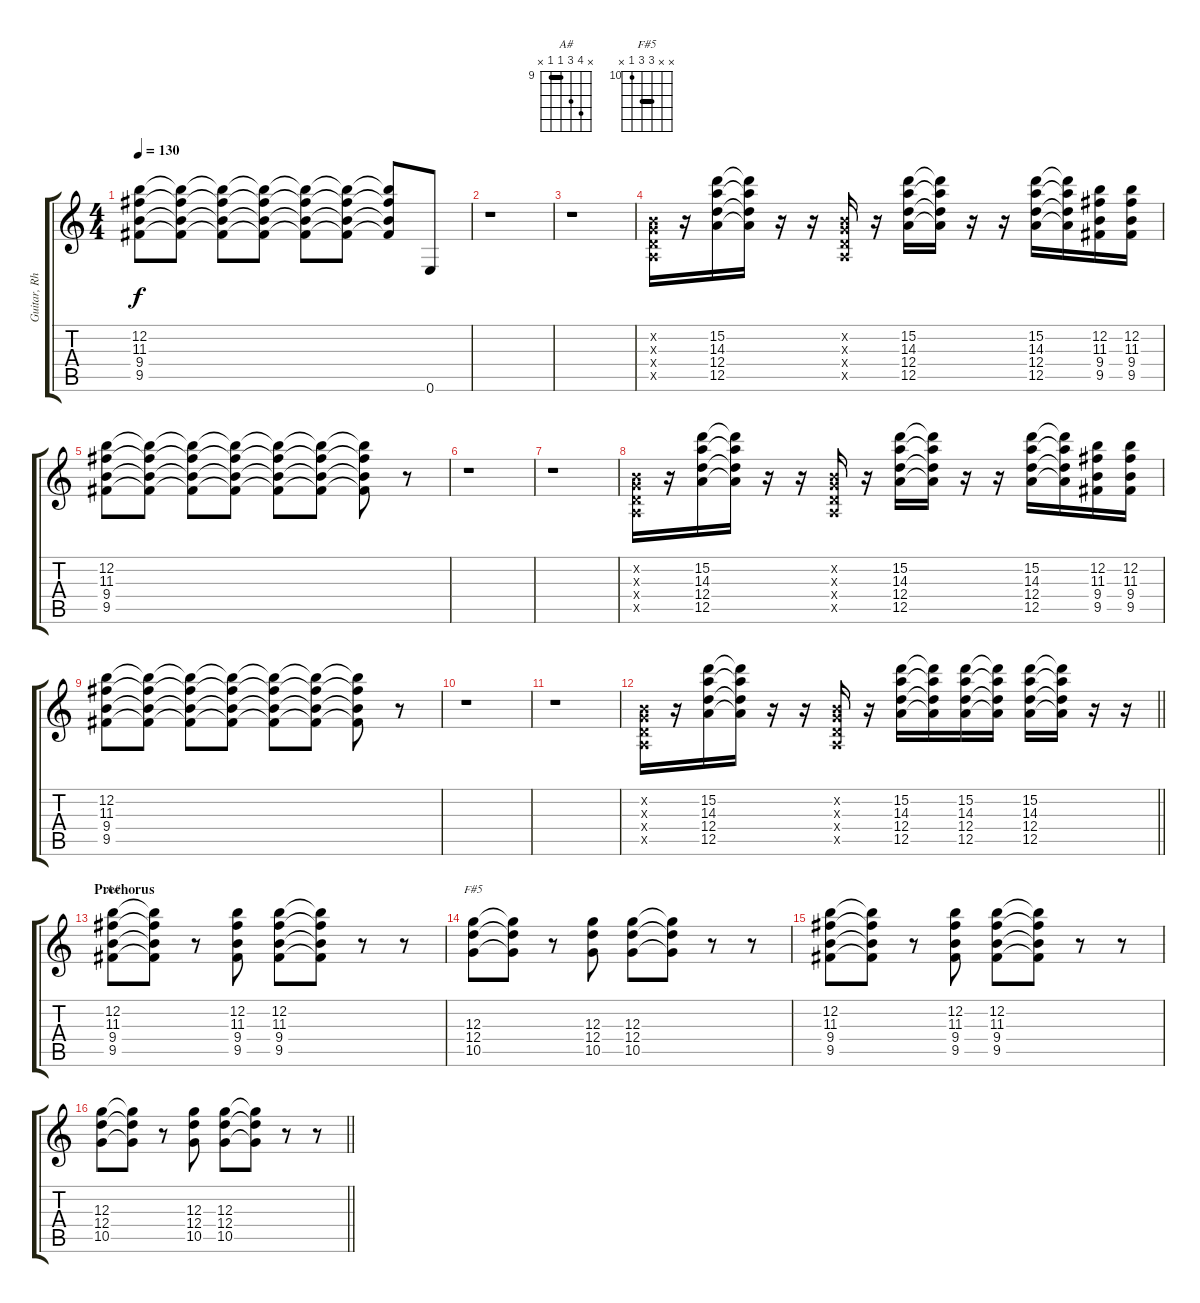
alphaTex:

\track ("Guitar, Rhythm" "Guitar, Rh") {instrument overdrivenguitar}
\staff {score tabs}
\tuning (E4 B3 G3 D3 A2 E2) {hide}
\chord ("A#" x 12 11 9 9 x) {firstfret 9 barre 9}
\chord ("F#5" x x 12 12 10 x) {firstfret 10 barre 12}
\ts (4 4)
\tempo 130
\clef g2
\ks c
(12.2 11.3 9.4 9.5).8{dy f} (12.2{t} 11.3{t} 9.4{t} 9.5{t}).8 (12.2{t} 11.3{t} 9.4{t} 9.5{t}).8 (12.2{t} 11.3{t} 9.4{t} 9.5{t}).8 (12.2{t} 11.3{t} 9.4{t} 9.5{t}).8 (12.2{t} 11.3{t} 9.4{t} 9.5{t}).8 (12.2{t} 11.3{t} 9.4{t} 9.5{t}).8 0.6.8 |
r.1 |
r.1 |
(0.2{x} 0.3{x} 0.4{x} 0.5{x}).16 r.16 (15.2 14.3 12.4 12.5).16 (15.2{t} 14.3{t} 12.4{t} 12.5{t}).16 r.16 r.16 (0.2{x} 0.3{x} 0.4{x} 0.5{x}).16 r.16 (15.2 14.3 12.4 12.5).16 (15.2{t} 14.3{t} 12.4{t} 12.5{t}).16 r.16 r.16 (15.2 14.3 12.4 12.5).16 (15.2{t} 14.3{t} 12.4{t} 12.5{t}).16 (12.2 11.3 9.4 9.5).16 (12.2 11.3 9.4 9.5).16 |
(12.2 11.3 9.4 9.5).8 (12.2{t} 11.3{t} 9.4{t} 9.5{t}).8 (12.2{t} 11.3{t} 9.4{t} 9.5{t}).8 (12.2{t} 11.3{t} 9.4{t} 9.5{t}).8 (12.2{t} 11.3{t} 9.4{t} 9.5{t}).8 (12.2{t} 11.3{t} 9.4{t} 9.5{t}).8 (12.2{t} 11.3{t} 9.4{t} 9.5{t}).8 r.8 |
r.1 |
r.1 |
(0.2{x} 0.3{x} 0.4{x} 0.5{x}).16 r.16 (15.2 14.3 12.4 12.5).16 (15.2{t} 14.3{t} 12.4{t} 12.5{t}).16 r.16 r.16 (0.2{x} 0.3{x} 0.4{x} 0.5{x}).16 r.16 (15.2 14.3 12.4 12.5).16 (15.2{t} 14.3{t} 12.4{t} 12.5{t}).16 r.16 r.16 (15.2 14.3 12.4 12.5).16 (15.2{t} 14.3{t} 12.4{t} 12.5{t}).16 (12.2 11.3 9.4 9.5).16 (12.2 11.3 9.4 9.5).16 |
(12.2 11.3 9.4 9.5).8 (12.2{t} 11.3{t} 9.4{t} 9.5{t}).8 (12.2{t} 11.3{t} 9.4{t} 9.5{t}).8 (12.2{t} 11.3{t} 9.4{t} 9.5{t}).8 (12.2{t} 11.3{t} 9.4{t} 9.5{t}).8 (12.2{t} 11.3{t} 9.4{t} 9.5{t}).8 (12.2{t} 11.3{t} 9.4{t} 9.5{t}).8 r.8 |
r.1 |
r.1 |
\barLineRight lightlight
(0.2{x} 0.3{x} 0.4{x} 0.5{x}).16 r.16 (15.2 14.3 12.4 12.5).16 (15.2{t} 14.3{t} 12.4{t} 12.5{t}).16 r.16 r.16 (0.2{x} 0.3{x} 0.4{x} 0.5{x}).16 r.16 (15.2 14.3 12.4 12.5).16 (15.2{t} 14.3{t} 12.4{t} 12.5{t}).16 (15.2 14.3 12.4 12.5).16 (15.2{t} 14.3{t} 12.4{t} 12.5{t}).16 (15.2 14.3 12.4 12.5).16 (15.2{t} 14.3{t} 12.4{t} 12.5{t}).16 r.16 r.16 |
\section ("" "Prechorus")
(12.2 11.3 9.4 9.5).8{ch "A#"} (12.2{t} 11.3{t} 9.4{t} 9.5{t}).8 r.8 (12.2 11.3 9.4 9.5).8 (12.2 11.3 9.4 9.5).8 (12.2{t} 11.3{t} 9.4{t} 9.5{t}).8 r.8 r.8 |
(12.3 12.4 10.5).8{ch "F#5"} (12.3{t} 12.4{t} 10.5{t}).8 r.8 (12.3 12.4 10.5).8 (12.3 12.4 10.5).8 (12.3{t} 12.4{t} 10.5{t}).8 r.8 r.8 |
(12.2 11.3 9.4 9.5).8 (12.2{t} 11.3{t} 9.4{t} 9.5{t}).8 r.8 (12.2 11.3 9.4 9.5).8 (12.2 11.3 9.4 9.5).8 (12.2{t} 11.3{t} 9.4{t} 9.5{t}).8 r.8 r.8 |
\barLineRight lightlight
(12.3 12.4 10.5).8 (12.3{t} 12.4{t} 10.5{t}).8 r.8 (12.3 12.4 10.5).8 (12.3 12.4 10.5).8 (12.3{t} 12.4{t} 10.5{t}).8 r.8 r.8
